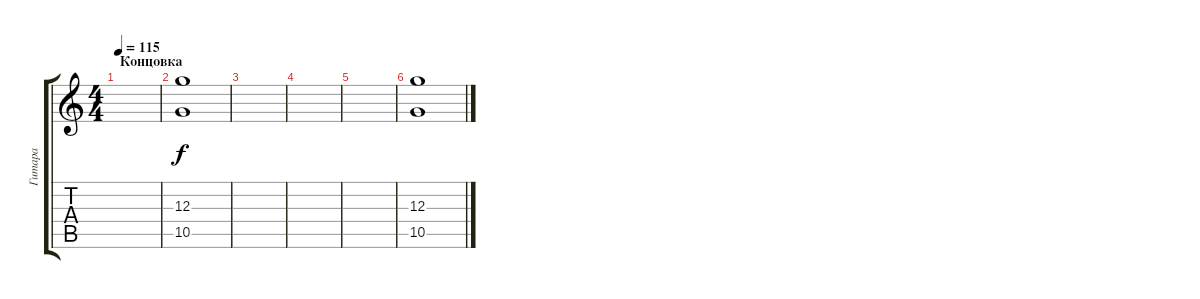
\track ("Гитара" "Гитара") {instrument electricguitarclean}
\staff {score tabs}
\tuning (E4 B3 G3 D3 A2 E2) {hide}
\ts (4 4)
\section ("" "Концовка")
\tempo 115
\clef g2
\ks c
|
(12.3 10.5).1{dy f volume 13 instrument overdrivenguitar} |
|
|
|
(12.3 10.5).1
